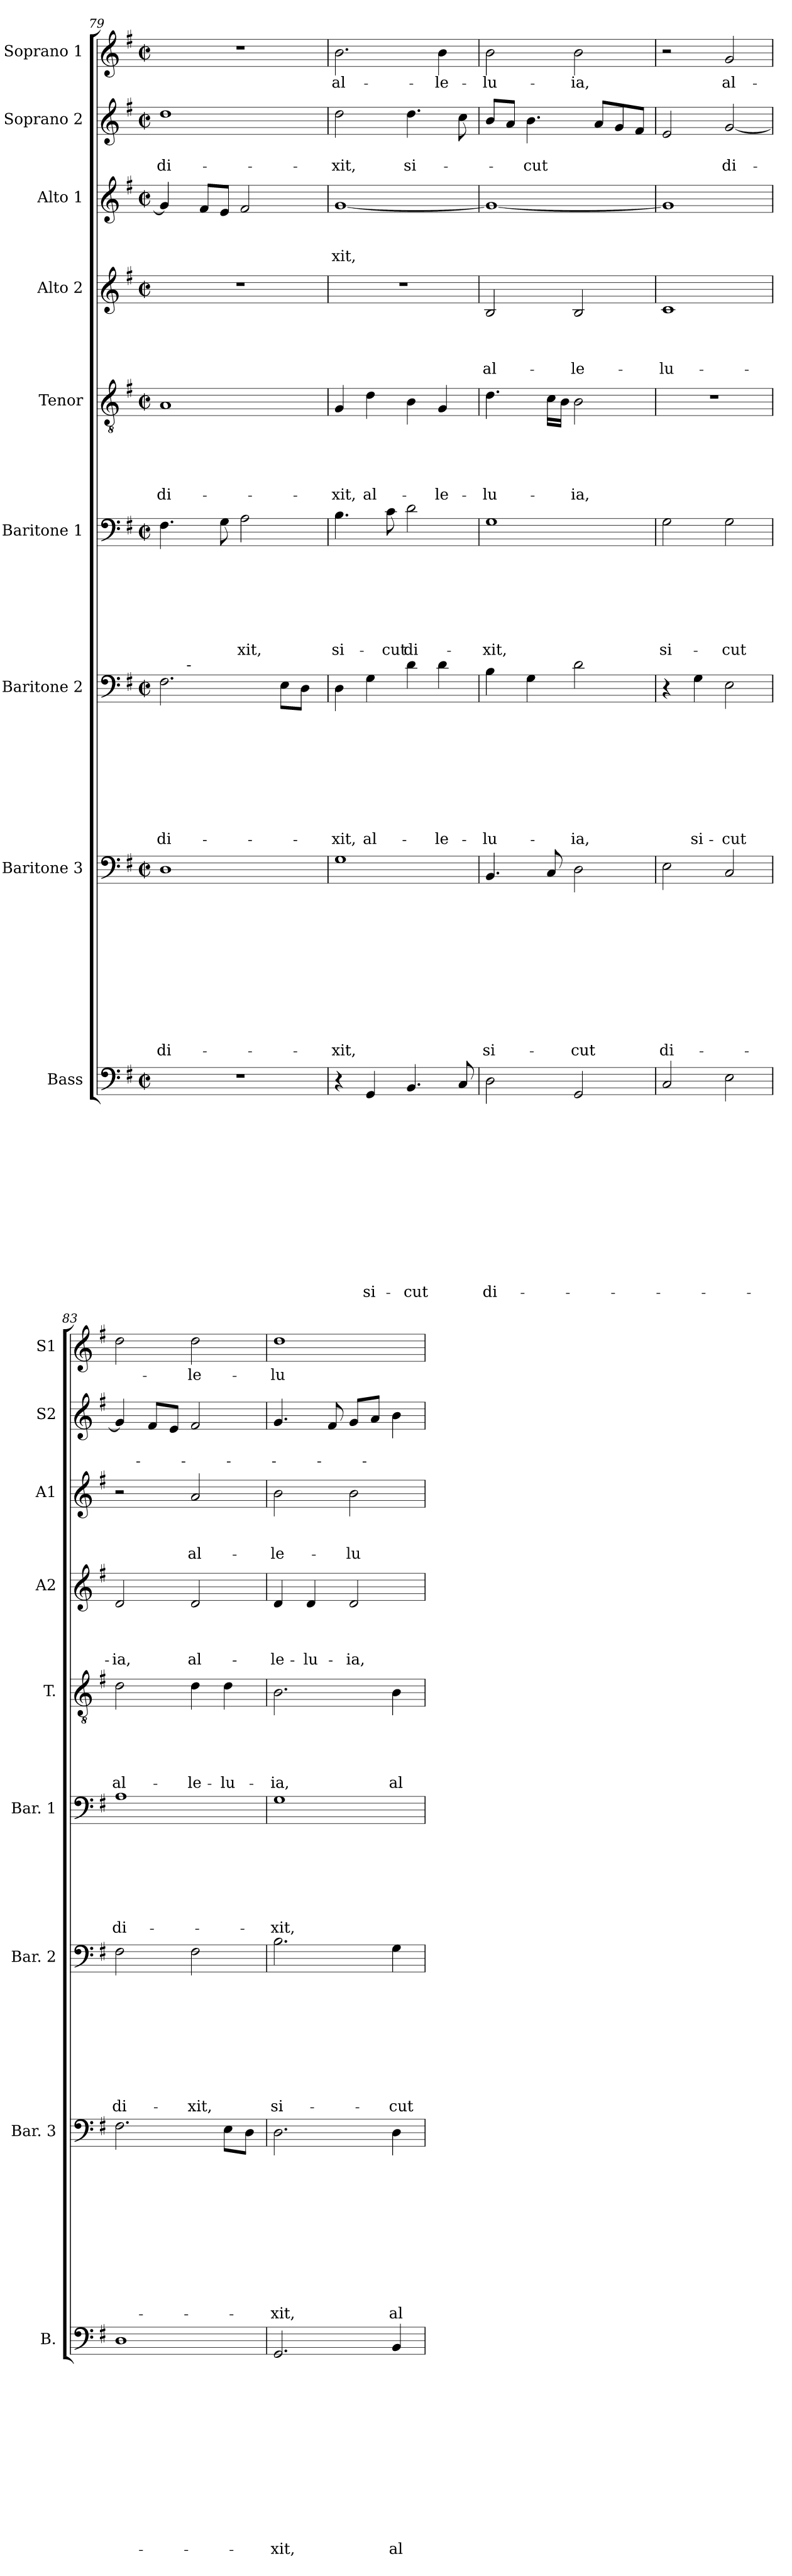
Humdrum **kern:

**kern	**text	**text	**text	**text	**text	**text	**text	**text	**text	**text	**text	**text	**text	**kern	**text	**text	**text	**text	**text	**text	**text	**text	**text	**text	**text	**kern	**text	**text	**text	**text	**text	**text	**text	**text	**text	**kern	**text	**text	**text	**text	**text	**text	**text	**kern	**text	**text	**text	**text	**text	**kern	**text	**text	**text	**text	**kern	**text	**text	**text	**kern	**text	**text	**kern	**text
*part9	*part9	*part9	*part9	*part9	*part9	*part9	*part9	*part9	*part9	*part9	*part9	*part9	*part9	*part8	*part8	*part8	*part8	*part8	*part8	*part8	*part8	*part8	*part8	*part8	*part8	*part7	*part7	*part7	*part7	*part7	*part7	*part7	*part7	*part7	*part7	*part6	*part6	*part6	*part6	*part6	*part6	*part6	*part6	*part5	*part5	*part5	*part5	*part5	*part5	*part4	*part4	*part4	*part4	*part4	*part3	*part3	*part3	*part3	*part2	*part2	*part2	*part1	*part1
*staff9	*staff9	*staff9	*staff9	*staff9	*staff9	*staff9	*staff9	*staff9	*staff9	*staff9	*staff9	*staff9	*staff9	*staff8	*staff8	*staff8	*staff8	*staff8	*staff8	*staff8	*staff8	*staff8	*staff8	*staff8	*staff8	*staff7	*staff7	*staff7	*staff7	*staff7	*staff7	*staff7	*staff7	*staff7	*staff7	*staff6	*staff6	*staff6	*staff6	*staff6	*staff6	*staff6	*staff6	*staff5	*staff5	*staff5	*staff5	*staff5	*staff5	*staff4	*staff4	*staff4	*staff4	*staff4	*staff3	*staff3	*staff3	*staff3	*staff2	*staff2	*staff2	*staff1	*staff1
*I"Bass	*	*	*	*	*	*	*	*	*	*	*	*	*	*I"Baritone 3	*	*	*	*	*	*	*	*	*	*	*	*I"Baritone 2	*	*	*	*	*	*	*	*	*	*I"Baritone 1	*	*	*	*	*	*	*	*I"Tenor	*	*	*	*	*	*I"Alto 2	*	*	*	*	*I"Alto 1	*	*	*	*I"Soprano 2	*	*	*I"Soprano 1	*
*I'B.	*	*	*	*	*	*	*	*	*	*	*	*	*	*I'Bar. 3	*	*	*	*	*	*	*	*	*	*	*	*I'Bar. 2	*	*	*	*	*	*	*	*	*	*I'Bar. 1	*	*	*	*	*	*	*	*I'T.	*	*	*	*	*	*I'A2	*	*	*	*	*I'A1	*	*	*	*I'S2	*	*	*I'S1	*
!!LO:PB:g=z
*clefF4	*	*	*	*	*	*	*	*	*	*	*	*	*	*clefF4	*	*	*	*	*	*	*	*	*	*	*	*clefF4	*	*	*	*	*	*	*	*	*	*clefF4	*	*	*	*	*	*	*	*clefGv2	*	*	*	*	*	*clefG2	*	*	*	*	*clefG2	*	*	*	*clefG2	*	*	*clefG2	*
*k[f#]	*	*	*	*	*	*	*	*	*	*	*	*	*	*k[f#]	*	*	*	*	*	*	*	*	*	*	*	*k[f#]	*	*	*	*	*	*	*	*	*	*k[f#]	*	*	*	*	*	*	*	*k[f#]	*	*	*	*	*	*k[f#]	*	*	*	*	*k[f#]	*	*	*	*k[f#]	*	*	*k[f#]	*
*G:	*	*	*	*	*	*	*	*	*	*	*	*	*	*G:	*	*	*	*	*	*	*	*	*	*	*	*G:	*	*	*	*	*	*	*	*	*	*G:	*	*	*	*	*	*	*	*G:	*	*	*	*	*	*G:	*	*	*	*	*G:	*	*	*	*G:	*	*	*G:	*
*M2/2	*	*	*	*	*	*	*	*	*	*	*	*	*	*M2/2	*	*	*	*	*	*	*	*	*	*	*	*M2/2	*	*	*	*	*	*	*	*	*	*M2/2	*	*	*	*	*	*	*	*M2/2	*	*	*	*	*	*M2/2	*	*	*	*	*M2/2	*	*	*	*M2/2	*	*	*M2/2	*
*met(c|)	*	*	*	*	*	*	*	*	*	*	*	*	*	*met(c|)	*	*	*	*	*	*	*	*	*	*	*	*met(c|)	*	*	*	*	*	*	*	*	*	*met(c|)	*	*	*	*	*	*	*	*met(c|)	*	*	*	*	*	*met(c|)	*	*	*	*	*met(c|)	*	*	*	*met(c|)	*	*	*met(c|)	*
=79	=79	=79	=79	=79	=79	=79	=79	=79	=79	=79	=79	=79	=79	=79	=79	=79	=79	=79	=79	=79	=79	=79	=79	=79	=79	=79	=79	=79	=79	=79	=79	=79	=79	=79	=79	=79	=79	=79	=79	=79	=79	=79	=79	=79	=79	=79	=79	=79	=79	=79	=79	=79	=79	=79	=79	=79	=79	=79	=79	=79	=79	=79	=79
!	!	!	!	!	!	!	!	!	!	!	!	!	!	!	!	!	!	!	!	!	!	!	!	!	!LO:LY:b	!	!	!	!	!	!	!	!	!	!LO:LY:b	!	!	!	!	!	!	!	!	!	!	!	!	!	!LO:LY:b	!	!	!	!	!	!	!	!	!	!	!	!LO:LY:b	!	!
*	*	*	*	*	*	*	*	*	*	*	*	*	*	*	*	*	*	*	*	*	*	*	*	*	*	*^	*	*	*	*	*	*	*	*	*	*	*	*	*	*	*	*	*	*	*	*	*	*	*	*	*	*	*	*	*	*	*	*	*	*	*	*	*
1r	.	.	.	.	.	.	.	.	.	.	.	.	.	1D	.	.	.	.	.	.	.	.	.	.	di-	2.F#\	8.ryy	.	.	.	.	.	.	.	.	di-	4.F#\	.	.	.	.	.	.	.	1A	.	.	.	.	di-	1r	.	.	.	.	4g/]	.	.	.	1dd	.	di-	1r	.
!	!	!	!	!	!	!	!	!	!	!	!	!	!	!	!	!	!	!	!	!	!	!	!	!	!	!	!LO:TX:a:t=-	!	!	!	!	!	!	!	!	!	!	!	!	!	!	!	!	!	!	!	!	!	!	!	!	!	!	!	!	!	!	!	!	!	!	!	!	!
.	.	.	.	.	.	.	.	.	.	.	.	.	.	.	.	.	.	.	.	.	.	.	.	.	.	.	2ryy	.	.	.	.	.	.	.	.	.	.	.	.	.	.	.	.	.	.	.	.	.	.	.	.	.	.	.	.	.	.	.	.	.	.	.	.	.
.	.	.	.	.	.	.	.	.	.	.	.	.	.	.	.	.	.	.	.	.	.	.	.	.	.	.	.	.	.	.	.	.	.	.	.	.	.	.	.	.	.	.	.	.	.	.	.	.	.	.	.	.	.	.	.	8f#/L	.	.	.	.	.	.	.	.
.	.	.	.	.	.	.	.	.	.	.	.	.	.	.	.	.	.	.	.	.	.	.	.	.	.	.	.	.	.	.	.	.	.	.	.	.	8G\	.	.	.	.	.	.	.	.	.	.	.	.	.	.	.	.	.	.	8e/J	.	.	.	.	.	.	.	.
!	!	!	!	!	!	!	!	!	!	!	!	!	!	!	!	!	!	!	!	!	!	!	!	!	!	!	!	!	!	!	!	!	!	!	!	!	!	!	!	!	!	!	!	!LO:LY:b	!	!	!	!	!	!	!	!	!	!	!	!	!	!	!	!	!	!	!	!
.	.	.	.	.	.	.	.	.	.	.	.	.	.	.	.	.	.	.	.	.	.	.	.	.	.	.	.	.	.	.	.	.	.	.	.	.	2A\	.	.	.	.	.	.	-xit,	.	.	.	.	.	.	.	.	.	.	.	2f#/	.	.	.	.	.	.	.	.
.	.	.	.	.	.	.	.	.	.	.	.	.	.	.	.	.	.	.	.	.	.	.	.	.	.	.	4ryy	.	.	.	.	.	.	.	.	.	.	.	.	.	.	.	.	.	.	.	.	.	.	.	.	.	.	.	.	.	.	.	.	.	.	.	.	.
.	.	.	.	.	.	.	.	.	.	.	.	.	.	.	.	.	.	.	.	.	.	.	.	.	.	8E\L	.	.	.	.	.	.	.	.	.	.	.	.	.	.	.	.	.	.	.	.	.	.	.	.	.	.	.	.	.	.	.	.	.	.	.	.	.	.
.	.	.	.	.	.	.	.	.	.	.	.	.	.	.	.	.	.	.	.	.	.	.	.	.	.	8D\J	.	.	.	.	.	.	.	.	.	.	.	.	.	.	.	.	.	.	.	.	.	.	.	.	.	.	.	.	.	.	.	.	.	.	.	.	.	.
.	.	.	.	.	.	.	.	.	.	.	.	.	.	.	.	.	.	.	.	.	.	.	.	.	.	.	16ryy	.	.	.	.	.	.	.	.	.	.	.	.	.	.	.	.	.	.	.	.	.	.	.	.	.	.	.	.	.	.	.	.	.	.	.	.	.
=80	=80	=80	=80	=80	=80	=80	=80	=80	=80	=80	=80	=80	=80	=80	=80	=80	=80	=80	=80	=80	=80	=80	=80	=80	=80	=80	=80	=80	=80	=80	=80	=80	=80	=80	=80	=80	=80	=80	=80	=80	=80	=80	=80	=80	=80	=80	=80	=80	=80	=80	=80	=80	=80	=80	=80	=80	=80	=80	=80	=80	=80	=80	=80	=80
!	!	!	!	!	!	!	!	!	!	!	!	!	!	!	!	!	!	!	!	!	!	!	!	!	!LO:LY:b	!	!	!	!	!	!	!	!	!	!	!LO:LY:b	!	!	!	!	!	!	!	!LO:LY:b	!	!	!	!	!	!LO:LY:b	!	!	!	!	!	!	!	!	!LO:LY:b	!	!	!LO:LY:b	!	!LO:LY:b
*	*	*	*	*	*	*	*	*	*	*	*	*	*	*	*	*	*	*	*	*	*	*	*	*	*	*v	*v	*	*	*	*	*	*	*	*	*	*	*	*	*	*	*	*	*	*	*	*	*	*	*	*	*	*	*	*	*	*	*	*	*	*	*	*	*
4r	.	.	.	.	.	.	.	.	.	.	.	.	.	1G	.	.	.	.	.	.	.	.	.	.	-xit,	4D\	.	.	.	.	.	.	.	.	-xit,	4.B\	.	.	.	.	.	.	si-	4G/	.	.	.	.	-xit,	1r	.	.	.	.	[<1g	.	.	-xit,	2dd\	.	-xit,	2.b\	al-
!	!	!	!	!	!	!	!	!	!	!	!	!	!LO:LY:b	!	!	!	!	!	!	!	!	!	!	!	!	!	!	!	!	!	!	!	!	!	!LO:LY:b	!	!	!	!	!	!	!	!	!	!	!	!	!	!LO:LY:b	!	!	!	!	!	!	!	!	!	!	!	!	!	!
4GG/	.	.	.	.	.	.	.	.	.	.	.	.	si-	.	.	.	.	.	.	.	.	.	.	.	.	4G\	.	.	.	.	.	.	.	.	al-	.	.	.	.	.	.	.	.	4d\	.	.	.	.	al-	.	.	.	.	.	.	.	.	.	.	.	.	.	.
!	!	!	!	!	!	!	!	!	!	!	!	!	!	!	!	!	!	!	!	!	!	!	!	!	!	!	!	!	!	!	!	!	!	!	!	!	!	!	!	!	!	!	!LO:LY:b	!	!	!	!	!	!	!	!	!	!	!	!	!	!	!	!	!	!	!	!
.	.	.	.	.	.	.	.	.	.	.	.	.	.	.	.	.	.	.	.	.	.	.	.	.	.	.	.	.	.	.	.	.	.	.	.	8c\	.	.	.	.	.	.	-cut	.	.	.	.	.	.	.	.	.	.	.	.	.	.	.	.	.	.	.	.
!	!	!	!	!	!	!	!	!	!	!	!	!	!LO:LY:b	!	!	!	!	!	!	!	!	!	!	!	!	!	!	!	!	!	!	!	!	!	!	!	!	!	!	!	!	!	!LO:LY:b	!	!	!	!	!	!	!	!	!	!	!	!	!	!	!	!	!	!LO:LY:b	!	!
4.BB/	.	.	.	.	.	.	.	.	.	.	.	.	-cut	.	.	.	.	.	.	.	.	.	.	.	.	4d\	.	.	.	.	.	.	.	.	.	2d\	.	.	.	.	.	.	di-	4B\	.	.	.	.	.	.	.	.	.	.	.	.	.	.	4.dd\	.	si-	.	.
!	!	!	!	!	!	!	!	!	!	!	!	!	!	!	!	!	!	!	!	!	!	!	!	!	!	!	!	!	!	!	!	!	!	!	!LO:LY:b	!	!	!	!	!	!	!	!	!	!	!	!	!	!LO:LY:b	!	!	!	!	!	!	!	!	!	!	!	!	!	!LO:LY:b
.	.	.	.	.	.	.	.	.	.	.	.	.	.	.	.	.	.	.	.	.	.	.	.	.	.	4d\	.	.	.	.	.	.	.	.	-le-	.	.	.	.	.	.	.	.	4G/	.	.	.	.	-le-	.	.	.	.	.	.	.	.	.	.	.	.	4b\	-le-
8C/	.	.	.	.	.	.	.	.	.	.	.	.	.	.	.	.	.	.	.	.	.	.	.	.	.	.	.	.	.	.	.	.	.	.	.	.	.	.	.	.	.	.	.	.	.	.	.	.	.	.	.	.	.	.	.	.	.	.	8cc\	.	.	.	.
=81	=81	=81	=81	=81	=81	=81	=81	=81	=81	=81	=81	=81	=81	=81	=81	=81	=81	=81	=81	=81	=81	=81	=81	=81	=81	=81	=81	=81	=81	=81	=81	=81	=81	=81	=81	=81	=81	=81	=81	=81	=81	=81	=81	=81	=81	=81	=81	=81	=81	=81	=81	=81	=81	=81	=81	=81	=81	=81	=81	=81	=81	=81	=81
!	!	!	!	!	!	!	!	!	!	!	!	!	!LO:LY:b	!	!	!	!	!	!	!	!	!	!	!	!LO:LY:b	!	!	!	!	!	!	!	!	!	!LO:LY:b	!	!	!	!	!	!	!	!LO:LY:b	!	!	!	!	!	!LO:LY:b	!	!	!	!	!LO:LY:b	!	!	!	!	!	!	!	!	!LO:LY:b
2D\	.	.	.	.	.	.	.	.	.	.	.	.	di-	4.BB/	.	.	.	.	.	.	.	.	.	.	si-	4B\	.	.	.	.	.	.	.	.	-lu-	1G	.	.	.	.	.	.	-xit,	4.d\	.	.	.	.	-lu-	2B/	.	.	.	al-	1g_	.	.	.	8b/L	.	.	2b\	-lu-
.	.	.	.	.	.	.	.	.	.	.	.	.	.	.	.	.	.	.	.	.	.	.	.	.	.	.	.	.	.	.	.	.	.	.	.	.	.	.	.	.	.	.	.	.	.	.	.	.	.	.	.	.	.	.	.	.	.	.	8a/J	.	.	.	.
!	!	!	!	!	!	!	!	!	!	!	!	!	!	!	!	!	!	!	!	!	!	!	!	!	!	!	!	!	!	!	!	!	!	!	!	!	!	!	!	!	!	!	!	!	!	!	!	!	!	!	!	!	!	!	!	!	!	!	!	!	!LO:LY:b	!	!
.	.	.	.	.	.	.	.	.	.	.	.	.	.	.	.	.	.	.	.	.	.	.	.	.	.	4G\	.	.	.	.	.	.	.	.	.	.	.	.	.	.	.	.	.	.	.	.	.	.	.	.	.	.	.	.	.	.	.	.	4.b\	.	-cut	.	.
.	.	.	.	.	.	.	.	.	.	.	.	.	.	8C/	.	.	.	.	.	.	.	.	.	.	.	.	.	.	.	.	.	.	.	.	.	.	.	.	.	.	.	.	.	16c\LL	.	.	.	.	.	.	.	.	.	.	.	.	.	.	.	.	.	.	.
.	.	.	.	.	.	.	.	.	.	.	.	.	.	.	.	.	.	.	.	.	.	.	.	.	.	.	.	.	.	.	.	.	.	.	.	.	.	.	.	.	.	.	.	16B\JJ	.	.	.	.	.	.	.	.	.	.	.	.	.	.	.	.	.	.	.
!	!	!	!	!	!	!	!	!	!	!	!	!	!	!	!	!	!	!	!	!	!	!	!	!	!LO:LY:b	!	!	!	!	!	!	!	!	!	!LO:LY:b	!	!	!	!	!	!	!	!	!	!	!	!	!	!LO:LY:b	!	!	!	!	!LO:LY:b	!	!	!	!	!	!	!	!	!LO:LY:b
2GG/	.	.	.	.	.	.	.	.	.	.	.	.	.	2D\	.	.	.	.	.	.	.	.	.	.	-cut	2d\	.	.	.	.	.	.	.	.	-ia,	.	.	.	.	.	.	.	.	2B\	.	.	.	.	-ia,	2B/	.	.	.	-le-	.	.	.	.	.	.	.	2b\	-ia,
.	.	.	.	.	.	.	.	.	.	.	.	.	.	.	.	.	.	.	.	.	.	.	.	.	.	.	.	.	.	.	.	.	.	.	.	.	.	.	.	.	.	.	.	.	.	.	.	.	.	.	.	.	.	.	.	.	.	.	8a/L	.	.	.	.
.	.	.	.	.	.	.	.	.	.	.	.	.	.	.	.	.	.	.	.	.	.	.	.	.	.	.	.	.	.	.	.	.	.	.	.	.	.	.	.	.	.	.	.	.	.	.	.	.	.	.	.	.	.	.	.	.	.	.	8g/	.	.	.	.
.	.	.	.	.	.	.	.	.	.	.	.	.	.	.	.	.	.	.	.	.	.	.	.	.	.	.	.	.	.	.	.	.	.	.	.	.	.	.	.	.	.	.	.	.	.	.	.	.	.	.	.	.	.	.	.	.	.	.	8f#/J	.	.	.	.
=82	=82	=82	=82	=82	=82	=82	=82	=82	=82	=82	=82	=82	=82	=82	=82	=82	=82	=82	=82	=82	=82	=82	=82	=82	=82	=82	=82	=82	=82	=82	=82	=82	=82	=82	=82	=82	=82	=82	=82	=82	=82	=82	=82	=82	=82	=82	=82	=82	=82	=82	=82	=82	=82	=82	=82	=82	=82	=82	=82	=82	=82	=82	=82
!	!	!	!	!	!	!	!	!	!	!	!	!	!	!	!	!	!	!	!	!	!	!	!	!	!LO:LY:b	!	!	!	!	!	!	!	!	!	!	!	!	!	!	!	!	!	!LO:LY:b	!	!	!	!	!	!	!	!	!	!	!LO:LY:b	!	!	!	!	!	!	!	!	!
2C/	.	.	.	.	.	.	.	.	.	.	.	.	.	2E\	.	.	.	.	.	.	.	.	.	.	di-	4r	.	.	.	.	.	.	.	.	.	2G\	.	.	.	.	.	.	si-	1r	.	.	.	.	.	1c	.	.	.	-lu-	1g]	.	.	.	2e/	.	.	2r	.
!	!	!	!	!	!	!	!	!	!	!	!	!	!	!	!	!	!	!	!	!	!	!	!	!	!	!	!	!	!	!	!	!	!	!	!LO:LY:b	!	!	!	!	!	!	!	!	!	!	!	!	!	!	!	!	!	!	!	!	!	!	!	!	!	!	!	!
.	.	.	.	.	.	.	.	.	.	.	.	.	.	.	.	.	.	.	.	.	.	.	.	.	.	4G\	.	.	.	.	.	.	.	.	si-	.	.	.	.	.	.	.	.	.	.	.	.	.	.	.	.	.	.	.	.	.	.	.	.	.	.	.	.
!	!	!	!	!	!	!	!	!	!	!	!	!	!	!	!	!	!	!	!	!	!	!	!	!	!	!	!	!	!	!	!	!	!	!	!LO:LY:b:rj	!	!	!	!	!	!	!	!LO:LY:b	!	!	!	!	!	!	!	!	!	!	!	!	!	!	!	!	!	!LO:LY:b	!	!LO:LY:b
2E\	.	.	.	.	.	.	.	.	.	.	.	.	.	2C/	.	.	.	.	.	.	.	.	.	.	.	2E\	.	.	.	.	.	.	.	.	-cut	2G\	.	.	.	.	.	.	-cut	.	.	.	.	.	.	.	.	.	.	.	.	.	.	.	[<2g/	.	di-	2g/	al-
=83	=83	=83	=83	=83	=83	=83	=83	=83	=83	=83	=83	=83	=83	=83	=83	=83	=83	=83	=83	=83	=83	=83	=83	=83	=83	=83	=83	=83	=83	=83	=83	=83	=83	=83	=83	=83	=83	=83	=83	=83	=83	=83	=83	=83	=83	=83	=83	=83	=83	=83	=83	=83	=83	=83	=83	=83	=83	=83	=83	=83	=83	=83	=83
!	!	!	!	!	!	!	!	!	!	!	!	!	!	!	!	!	!	!	!	!	!	!	!	!	!	!	!	!	!	!	!	!	!	!	!LO:LY:b	!	!	!	!	!	!	!	!LO:LY:b	!	!	!	!	!	!LO:LY:b	!	!	!	!	!LO:LY:b	!	!	!	!	!	!	!	!	!
1D	.	.	.	.	.	.	.	.	.	.	.	.	.	2.F#\	.	.	.	.	.	.	.	.	.	.	.	2F#\	.	.	.	.	.	.	.	.	di-	1A	.	.	.	.	.	.	di-	2d\	.	.	.	.	al-	2d/	.	.	.	-ia,	2r	.	.	.	4g/]	.	.	2dd\	.
.	.	.	.	.	.	.	.	.	.	.	.	.	.	.	.	.	.	.	.	.	.	.	.	.	.	.	.	.	.	.	.	.	.	.	.	.	.	.	.	.	.	.	.	.	.	.	.	.	.	.	.	.	.	.	.	.	.	.	8f#/L	.	.	.	.
.	.	.	.	.	.	.	.	.	.	.	.	.	.	.	.	.	.	.	.	.	.	.	.	.	.	.	.	.	.	.	.	.	.	.	.	.	.	.	.	.	.	.	.	.	.	.	.	.	.	.	.	.	.	.	.	.	.	.	8e/J	.	.	.	.
!	!	!	!	!	!	!	!	!	!	!	!	!	!	!	!	!	!	!	!	!	!	!	!	!	!	!	!	!	!	!	!	!	!	!	!LO:LY:b	!	!	!	!	!	!	!	!	!	!	!	!	!	!LO:LY:b	!	!	!	!	!LO:LY:b	!	!	!	!LO:LY:b	!	!	!	!	!LO:LY:b
.	.	.	.	.	.	.	.	.	.	.	.	.	.	.	.	.	.	.	.	.	.	.	.	.	.	2F#\	.	.	.	.	.	.	.	.	-xit,	.	.	.	.	.	.	.	.	4d\	.	.	.	.	-le-	2d/	.	.	.	al-	2a/	.	.	al-	2f#/	.	.	2dd\	-le-
!	!	!	!	!	!	!	!	!	!	!	!	!	!	!	!	!	!	!	!	!	!	!	!	!	!	!	!	!	!	!	!	!	!	!	!	!	!	!	!	!	!	!	!	!	!	!	!	!	!LO:LY:b	!	!	!	!	!	!	!	!	!	!	!	!	!	!
.	.	.	.	.	.	.	.	.	.	.	.	.	.	8E\L	.	.	.	.	.	.	.	.	.	.	.	.	.	.	.	.	.	.	.	.	.	.	.	.	.	.	.	.	.	4d\	.	.	.	.	-lu-	.	.	.	.	.	.	.	.	.	.	.	.	.	.
.	.	.	.	.	.	.	.	.	.	.	.	.	.	8D\J	.	.	.	.	.	.	.	.	.	.	.	.	.	.	.	.	.	.	.	.	.	.	.	.	.	.	.	.	.	.	.	.	.	.	.	.	.	.	.	.	.	.	.	.	.	.	.	.	.
=84	=84	=84	=84	=84	=84	=84	=84	=84	=84	=84	=84	=84	=84	=84	=84	=84	=84	=84	=84	=84	=84	=84	=84	=84	=84	=84	=84	=84	=84	=84	=84	=84	=84	=84	=84	=84	=84	=84	=84	=84	=84	=84	=84	=84	=84	=84	=84	=84	=84	=84	=84	=84	=84	=84	=84	=84	=84	=84	=84	=84	=84	=84	=84
!	!	!	!	!	!	!	!	!	!	!	!	!	!LO:LY:b	!	!	!	!	!	!	!	!	!	!	!	!LO:LY:b	!	!	!	!	!	!	!	!	!	!LO:LY:b	!	!	!	!	!	!	!	!LO:LY:b	!	!	!	!	!	!LO:LY:b	!	!	!	!	!LO:LY:b	!	!	!	!LO:LY:b	!	!	!	!	!LO:LY:b
2.GG/	.	.	.	.	.	.	.	.	.	.	.	.	-xit,	2.D\	.	.	.	.	.	.	.	.	.	.	-xit,	2.B\	.	.	.	.	.	.	.	.	si-	1G	.	.	.	.	.	.	-xit,	2.B\	.	.	.	.	-ia,	4d/	.	.	.	-le-	2b\	.	.	-le-	4.g/	.	.	1dd	-lu-
!	!	!	!	!	!	!	!	!	!	!	!	!	!	!	!	!	!	!	!	!	!	!	!	!	!	!	!	!	!	!	!	!	!	!	!	!	!	!	!	!	!	!	!	!	!	!	!	!	!	!	!	!	!	!LO:LY:b	!	!	!	!	!	!	!	!	!
.	.	.	.	.	.	.	.	.	.	.	.	.	.	.	.	.	.	.	.	.	.	.	.	.	.	.	.	.	.	.	.	.	.	.	.	.	.	.	.	.	.	.	.	.	.	.	.	.	.	4d/	.	.	.	-lu-	.	.	.	.	.	.	.	.	.
.	.	.	.	.	.	.	.	.	.	.	.	.	.	.	.	.	.	.	.	.	.	.	.	.	.	.	.	.	.	.	.	.	.	.	.	.	.	.	.	.	.	.	.	.	.	.	.	.	.	.	.	.	.	.	.	.	.	.	8f#/	.	.	.	.
!	!	!	!	!	!	!	!	!	!	!	!	!	!	!	!	!	!	!	!	!	!	!	!	!	!	!	!	!	!	!	!	!	!	!	!	!	!	!	!	!	!	!	!	!	!	!	!	!	!	!	!	!	!	!LO:LY:b	!	!	!	!LO:LY:b	!	!	!	!	!
.	.	.	.	.	.	.	.	.	.	.	.	.	.	.	.	.	.	.	.	.	.	.	.	.	.	.	.	.	.	.	.	.	.	.	.	.	.	.	.	.	.	.	.	.	.	.	.	.	.	2d/	.	.	.	-ia,	2b\	.	.	-lu-	8g/L	.	.	.	.
.	.	.	.	.	.	.	.	.	.	.	.	.	.	.	.	.	.	.	.	.	.	.	.	.	.	.	.	.	.	.	.	.	.	.	.	.	.	.	.	.	.	.	.	.	.	.	.	.	.	.	.	.	.	.	.	.	.	.	8a/J	.	.	.	.
!	!	!	!	!	!	!	!	!	!	!	!	!	!LO:LY:b	!	!	!	!	!	!	!	!	!	!	!	!LO:LY:b	!	!	!	!	!	!	!	!	!	!LO:LY:b	!	!	!	!	!	!	!	!	!	!	!	!	!	!LO:LY:b	!	!	!	!	!	!	!	!	!	!	!	!	!	!
4BB/	.	.	.	.	.	.	.	.	.	.	.	.	al-	4D\	.	.	.	.	.	.	.	.	.	.	al-	4G\	.	.	.	.	.	.	.	.	-cut	.	.	.	.	.	.	.	.	4B\	.	.	.	.	al-	.	.	.	.	.	.	.	.	.	4b\	.	.	.	.
=	=	=	=	=	=	=	=	=	=	=	=	=	=	=	=	=	=	=	=	=	=	=	=	=	=	=	=	=	=	=	=	=	=	=	=	=	=	=	=	=	=	=	=	=	=	=	=	=	=	=	=	=	=	=	=	=	=	=	=	=	=	=	=
*-	*-	*-	*-	*-	*-	*-	*-	*-	*-	*-	*-	*-	*-	*-	*-	*-	*-	*-	*-	*-	*-	*-	*-	*-	*-	*-	*-	*-	*-	*-	*-	*-	*-	*-	*-	*-	*-	*-	*-	*-	*-	*-	*-	*-	*-	*-	*-	*-	*-	*-	*-	*-	*-	*-	*-	*-	*-	*-	*-	*-	*-	*-	*-
